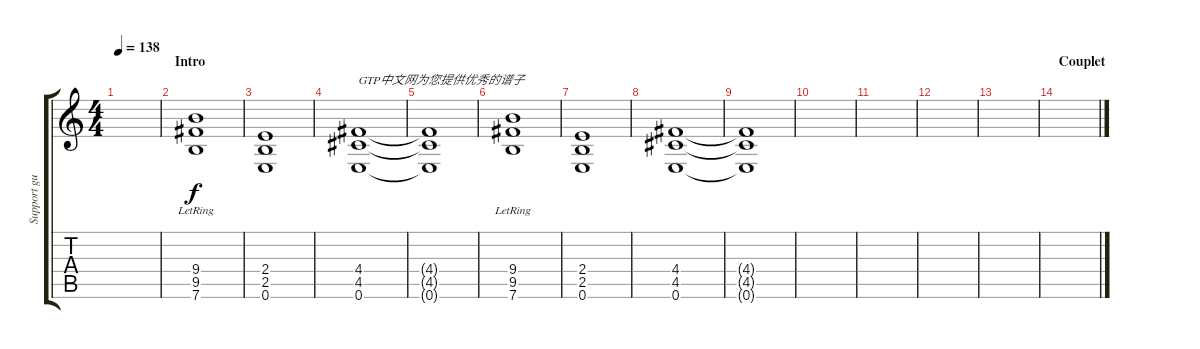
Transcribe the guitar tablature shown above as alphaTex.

\track ("Support guitare" "Support gu") {instrument overdrivenguitar}
\staff {score tabs}
\tuning (E4 B3 G3 D3 A2 E2) {hide}
\ts (4 4)
\tempo 138
\clef g2
\ks c
|
\section ("" "Intro")
(9.4{lr} 9.5{lr} 7.6{lr}).1 |
(2.4 2.5 0.6).1 |
(4.4 4.5 0.6).1{txt "GTP中文网为您提供优秀的谱子"} |
(4.4{t} 4.5{t} 0.6{t}).1 |
(9.4{lr} 9.5{lr} 7.6{lr}).1 |
(2.4 2.5 0.6).1 |
(4.4 4.5 0.6).1 |
(4.4{t} 4.5{t} 0.6{t}).1 |
|
|
|
|
\section ("" "Couplet")
